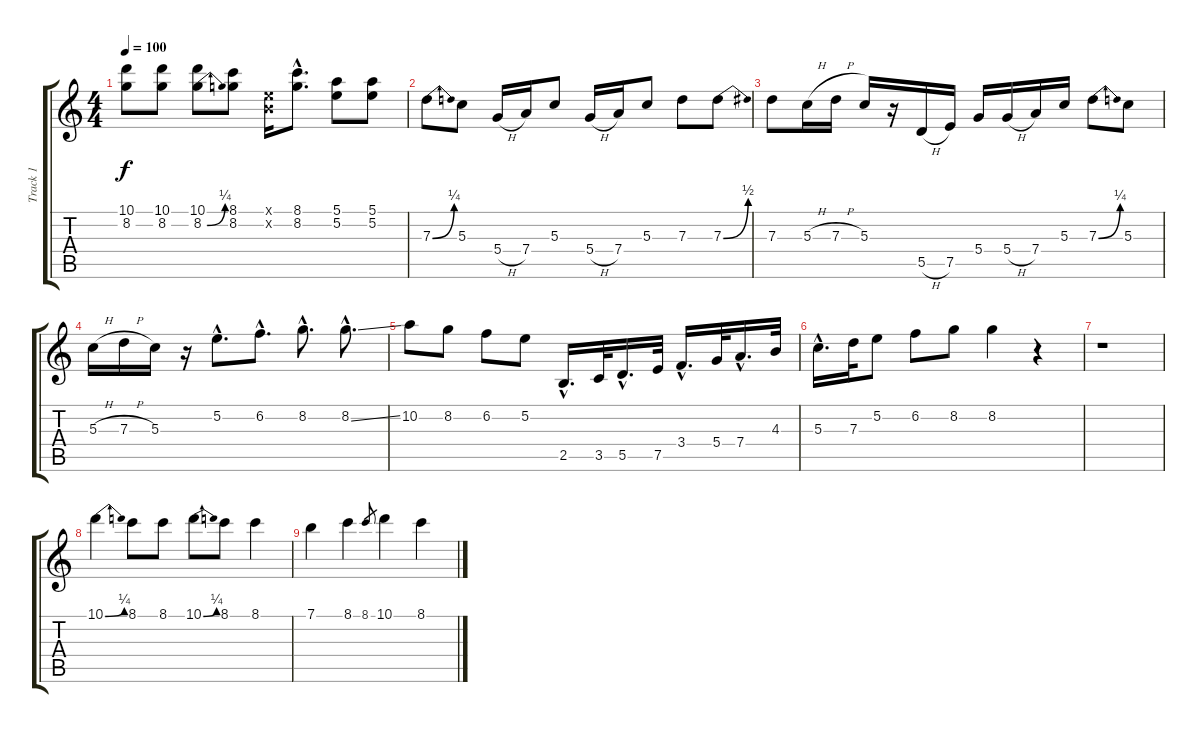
\track ("Track 1" "Track 1") {instrument acousticguitarsteel}
\staff {score tabs}
\tuning (E4 B3 G3 D3 A2 E2) {hide}
\ts (4 4)
\tempo 100
\clef g2
\ks c
(10.1 8.2).8{dy f instrument acousticguitarsteel} (10.1 8.2).8 (10.1 8.2{be (bend 0 0 60 1)}).8 (8.1 8.2).8 (0.1{x} 0.2{x}).16 (8.1{hac} 8.2{hac}).8{d} (5.1 5.2).8 (5.1 5.2).8 |
7.3{be (bend 0 0 60 1)}.8 5.3.8 5.4{h}.16 7.4.16 5.3.8 5.4{h}.16 7.4.16 5.3.8 7.3.8 7.3{be (bend 0 0 60 2)}.8 |
7.3.8 5.3{h}.16 7.3{h}.16 5.3.16 r.16 5.5{h}.16 7.5.16 5.4.16 5.4{h}.16 7.4.16 5.3.16 7.3{be (bend 0 0 60 1)}.8 5.3.8 |
5.3{h}.16 7.3{h}.16 5.3.16 r.16 5.2{hac}.8{d} 6.2{hac}.8{d} 8.2{hac}.8{d} 8.2{ss hac}.8{d} |
10.2.8 8.2.8 6.2.8 5.2.8 2.5{hac}.16{d} 3.5.32 5.5{hac}.16{d} 7.5.32 3.4{hac}.16{d} 5.4.32 7.4{hac}.16{d} 4.3.32 |
5.3{hac}.16{d} 7.3.32 5.2.8 6.2.8 8.2.8 8.2.4 r.4 |
r.1 |
10.1{be (bend 0 0 60 1)}.4 8.1.8 8.1.8 10.1{be (bend 0 0 60 1)}.8 8.1.8 8.1.4 |
7.1.4 8.1.4 8.1.8{gr} 10.1.4 8.1.4
